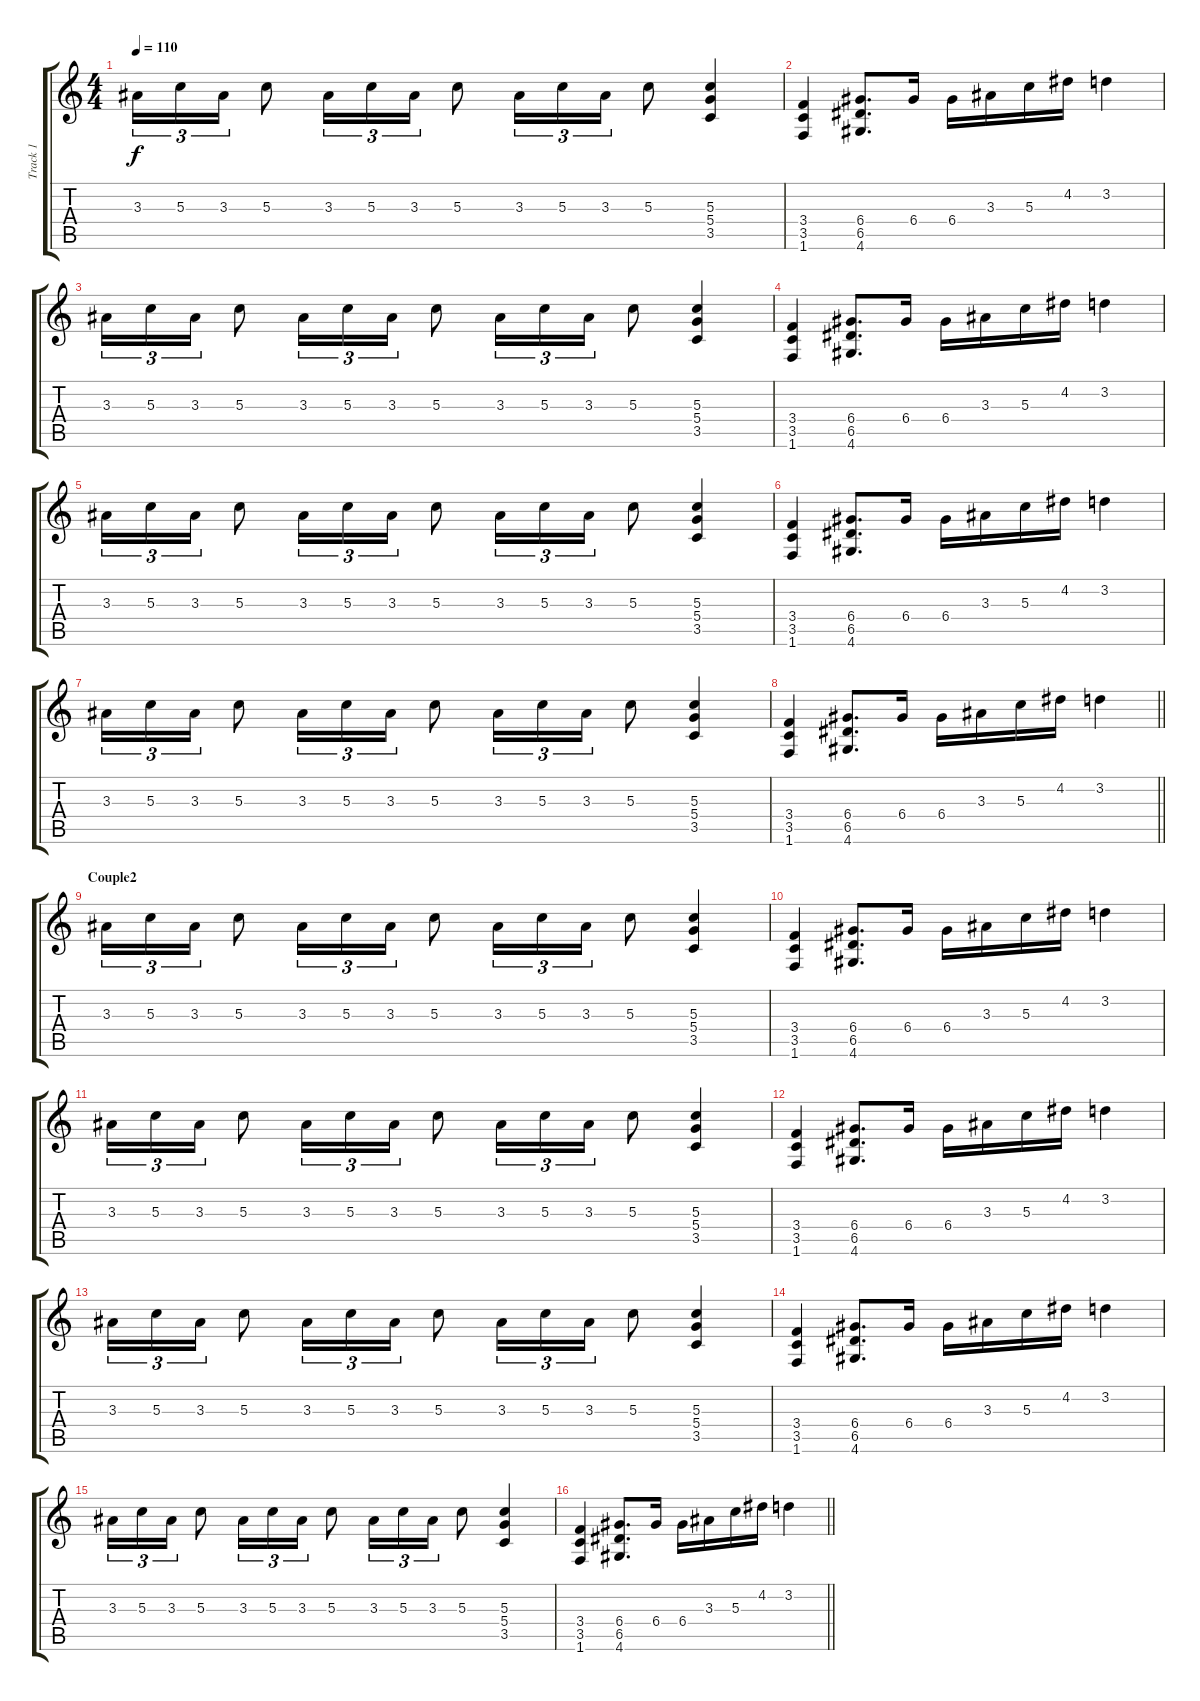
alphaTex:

\track ("Track 1" "Track 1") {instrument overdrivenguitar}
\staff {score tabs}
\tuning (E4 B3 G3 D3 A2 E2) {hide}
\ts (4 4)
\tempo 110
\clef g2
\ks c
3.3.16{tu (3 2) dy f} 5.3.16{tu (3 2)} 3.3.16{tu (3 2)} 5.3.8 3.3.16{tu (3 2)} 5.3.16{tu (3 2)} 3.3.16{tu (3 2)} 5.3.8 3.3.16{tu (3 2)} 5.3.16{tu (3 2)} 3.3.16{tu (3 2)} 5.3.8 (5.3 5.4 3.5).4 |
(3.4 3.5 1.6).4 (6.4 6.5 4.6).8{d} 6.4.16 6.4.16 3.3.16 5.3.16 4.2.16 3.2.4 |
3.3.16{tu (3 2)} 5.3.16{tu (3 2)} 3.3.16{tu (3 2)} 5.3.8 3.3.16{tu (3 2)} 5.3.16{tu (3 2)} 3.3.16{tu (3 2)} 5.3.8 3.3.16{tu (3 2)} 5.3.16{tu (3 2)} 3.3.16{tu (3 2)} 5.3.8 (5.3 5.4 3.5).4 |
(3.4 3.5 1.6).4 (6.4 6.5 4.6).8{d} 6.4.16 6.4.16 3.3.16 5.3.16 4.2.16 3.2.4 |
3.3.16{tu (3 2)} 5.3.16{tu (3 2)} 3.3.16{tu (3 2)} 5.3.8 3.3.16{tu (3 2)} 5.3.16{tu (3 2)} 3.3.16{tu (3 2)} 5.3.8 3.3.16{tu (3 2)} 5.3.16{tu (3 2)} 3.3.16{tu (3 2)} 5.3.8 (5.3 5.4 3.5).4 |
(3.4 3.5 1.6).4 (6.4 6.5 4.6).8{d} 6.4.16 6.4.16 3.3.16 5.3.16 4.2.16 3.2.4 |
3.3.16{tu (3 2)} 5.3.16{tu (3 2)} 3.3.16{tu (3 2)} 5.3.8 3.3.16{tu (3 2)} 5.3.16{tu (3 2)} 3.3.16{tu (3 2)} 5.3.8 3.3.16{tu (3 2)} 5.3.16{tu (3 2)} 3.3.16{tu (3 2)} 5.3.8 (5.3 5.4 3.5).4 |
\barLineRight lightlight
(3.4 3.5 1.6).4 (6.4 6.5 4.6).8{d} 6.4.16 6.4.16 3.3.16 5.3.16 4.2.16 3.2.4 |
\section ("" "Couple2")
3.3.16{tu (3 2)} 5.3.16{tu (3 2)} 3.3.16{tu (3 2)} 5.3.8 3.3.16{tu (3 2)} 5.3.16{tu (3 2)} 3.3.16{tu (3 2)} 5.3.8 3.3.16{tu (3 2)} 5.3.16{tu (3 2)} 3.3.16{tu (3 2)} 5.3.8 (5.3 5.4 3.5).4 |
(3.4 3.5 1.6).4 (6.4 6.5 4.6).8{d} 6.4.16 6.4.16 3.3.16 5.3.16 4.2.16 3.2.4 |
3.3.16{tu (3 2)} 5.3.16{tu (3 2)} 3.3.16{tu (3 2)} 5.3.8 3.3.16{tu (3 2)} 5.3.16{tu (3 2)} 3.3.16{tu (3 2)} 5.3.8 3.3.16{tu (3 2)} 5.3.16{tu (3 2)} 3.3.16{tu (3 2)} 5.3.8 (5.3 5.4 3.5).4 |
(3.4 3.5 1.6).4 (6.4 6.5 4.6).8{d} 6.4.16 6.4.16 3.3.16 5.3.16 4.2.16 3.2.4 |
3.3.16{tu (3 2)} 5.3.16{tu (3 2)} 3.3.16{tu (3 2)} 5.3.8 3.3.16{tu (3 2)} 5.3.16{tu (3 2)} 3.3.16{tu (3 2)} 5.3.8 3.3.16{tu (3 2)} 5.3.16{tu (3 2)} 3.3.16{tu (3 2)} 5.3.8 (5.3 5.4 3.5).4 |
(3.4 3.5 1.6).4 (6.4 6.5 4.6).8{d} 6.4.16 6.4.16 3.3.16 5.3.16 4.2.16 3.2.4 |
3.3.16{tu (3 2)} 5.3.16{tu (3 2)} 3.3.16{tu (3 2)} 5.3.8 3.3.16{tu (3 2)} 5.3.16{tu (3 2)} 3.3.16{tu (3 2)} 5.3.8 3.3.16{tu (3 2)} 5.3.16{tu (3 2)} 3.3.16{tu (3 2)} 5.3.8 (5.3 5.4 3.5).4 |
\barLineRight lightlight
(3.4 3.5 1.6).4 (6.4 6.5 4.6).8{d} 6.4.16 6.4.16 3.3.16 5.3.16 4.2.16 3.2.4
